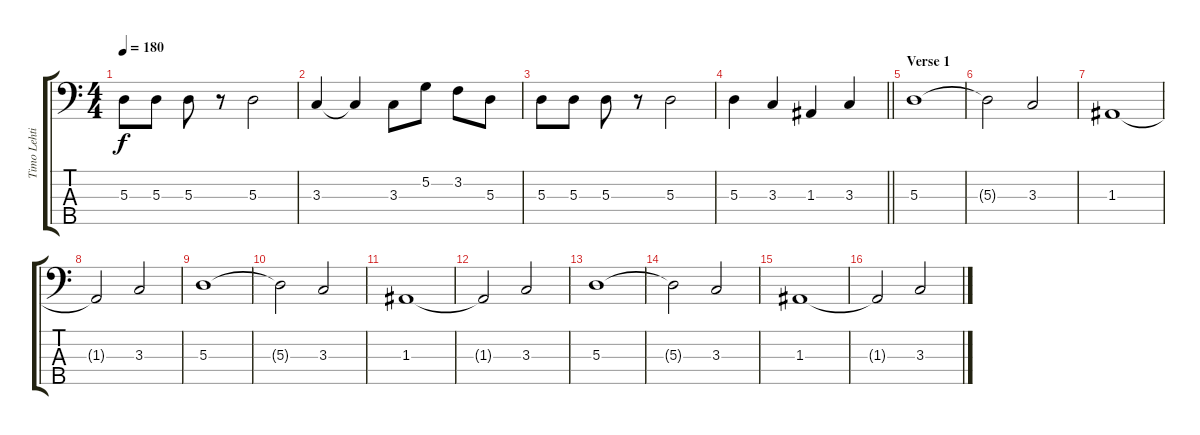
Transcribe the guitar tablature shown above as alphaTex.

\track ("Timo Lehtinen - Bass" "Timo Lehti") {instrument electricbassfinger}
\staff {score tabs}
\tuning (G2 D2 A1 E1 B0) {hide}
\ts (4 4)
\tempo 180
\clef f4
\ks c
5.3.8{dy f} 5.3.8 5.3.8 r.8 5.3.2 |
3.3.4 3.3{t}.4 3.3.8 5.2.8 3.2.8 5.3.8 |
5.3.8 5.3.8 5.3.8 r.8 5.3.2 |
\barLineRight lightlight
5.3.4 3.3.4 1.3.4 3.3.4 |
\section ("" "Verse 1")
5.3.1 |
5.3{t}.2 3.3.2 |
1.3.1 |
1.3{t}.2 3.3.2 |
5.3.1 |
5.3{t}.2 3.3.2 |
1.3.1 |
1.3{t}.2 3.3.2 |
5.3.1 |
5.3{t}.2 3.3.2 |
1.3.1 |
1.3{t}.2 3.3.2
